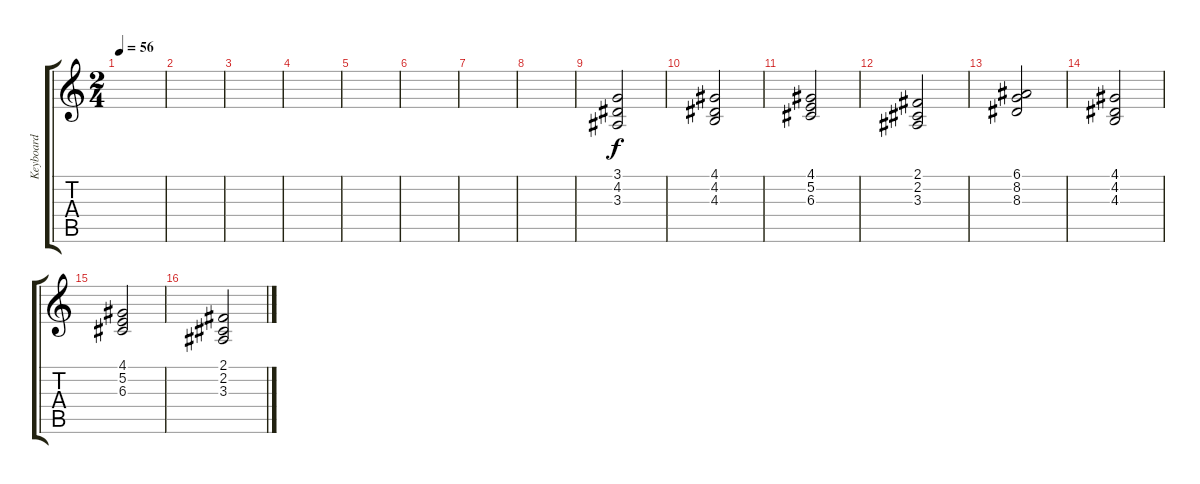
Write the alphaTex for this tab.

\track ("Keyboard" "Keyboard") {instrument stringensemble1}
\staff {score tabs}
\tuning (E4 B3 G3 D3 A2 E2) {hide}
\ts (2 4)
\tempo 56
\clef g2
\ks c
|
|
|
|
|
|
|
|
(3.1 4.2 3.3).2 |
(4.1 4.2 4.3).2 |
(4.1 5.2 6.3).2 |
(2.1 2.2 3.3).2 |
(6.1 8.2 8.3).2 |
(4.1 4.2 4.3).2 |
(4.1 5.2 6.3).2 |
(2.1 2.2 3.3).2
